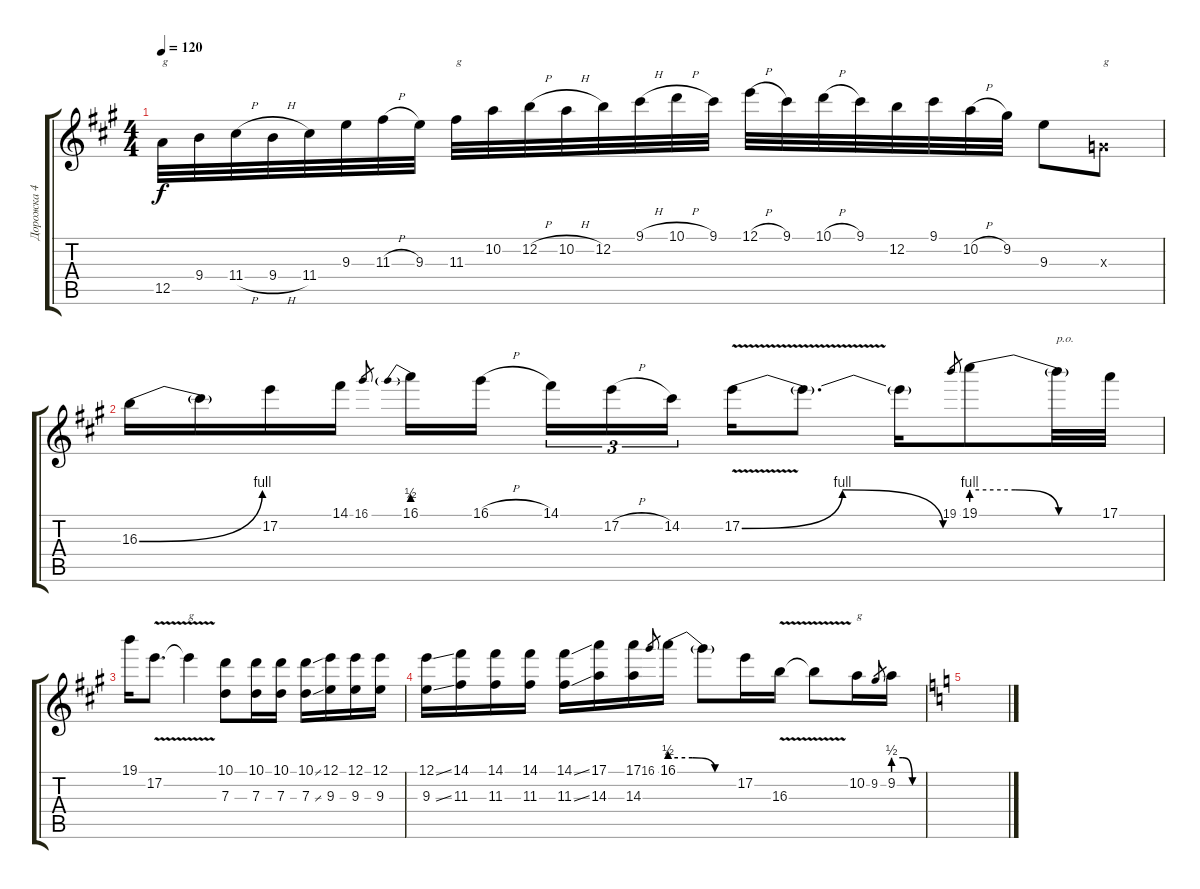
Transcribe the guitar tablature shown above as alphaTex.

\track ("Дорожка 4" "Дорожка 4") {instrument distortionguitar}
\staff {score tabs}
\tuning (E4 B3 G3 D3 A2 E2) {hide}
\ts (4 4)
\tempo 120
\clef g2
\ks f#minor
12.5.32{txt "g" dy f} 9.4.32 11.4{h}.32 9.4{h}.32 11.4.32 9.3.32 11.3{h}.32 9.3.32 11.3.32{txt "g"} 10.2.32 12.2{h}.32 10.2{h}.32 12.2.32 9.1{h}.32 10.1{h}.32 9.1.32 12.1{h}.32 9.1.32 10.1{h}.32 9.1.32 12.2.32 9.1.32 10.2{h}.32 9.2.32 9.3.8 0.3{x}.8{txt "g"} |
16.3{be (bend 0 0 60 4)}.16 16.3{t}.16 17.2.16 14.1.16 16.1.8{gr} 16.1{be (prebend 0 2 60 2)}.16 16.1{h}.16{beam splitsecondary} 14.1.16{tu (3 2)} 17.2{h}.16{tu (3 2)} 14.2.16{tu (3 2)} 17.2{be (bendrelease 0 0 15 4 45 4 60 0) v}.16 17.2{t}.8{d} 17.2{t}.16 19.1.8{gr} 19.1{be (custom 0 4 20 4 40 0 60 0)}.8 19.1{t}.32{txt "p.o."} 17.1.32 |
19.1.16 17.2{v}.8{d} 17.2{t}.4{txt "g"} (10.1 7.3).8 (10.1 7.3).16 (10.1 7.3).16 (10.1{ss} 7.3{ss}).16 (12.1 9.3).16 (12.1 9.3).16 (12.1 9.3).16 |
(12.1{ss} 9.3{ss}).16 (14.1 11.3).16 (14.1 11.3).16 (14.1 11.3).16 (14.1{ss} 11.3{ss}).16 (17.1 14.3).16 (17.1 14.3).16 16.1.8{gr} 16.1{be (custom 0 2 20 2 40 0 60 0)}.16 16.1{t}.8 17.2.16 16.3{v}.16 16.3{t}.8 10.2.16{txt "g"} 9.2.8{gr} 9.2{be (custom 0 2 20 2 40 0 60 0)}.16 |
\ks c
